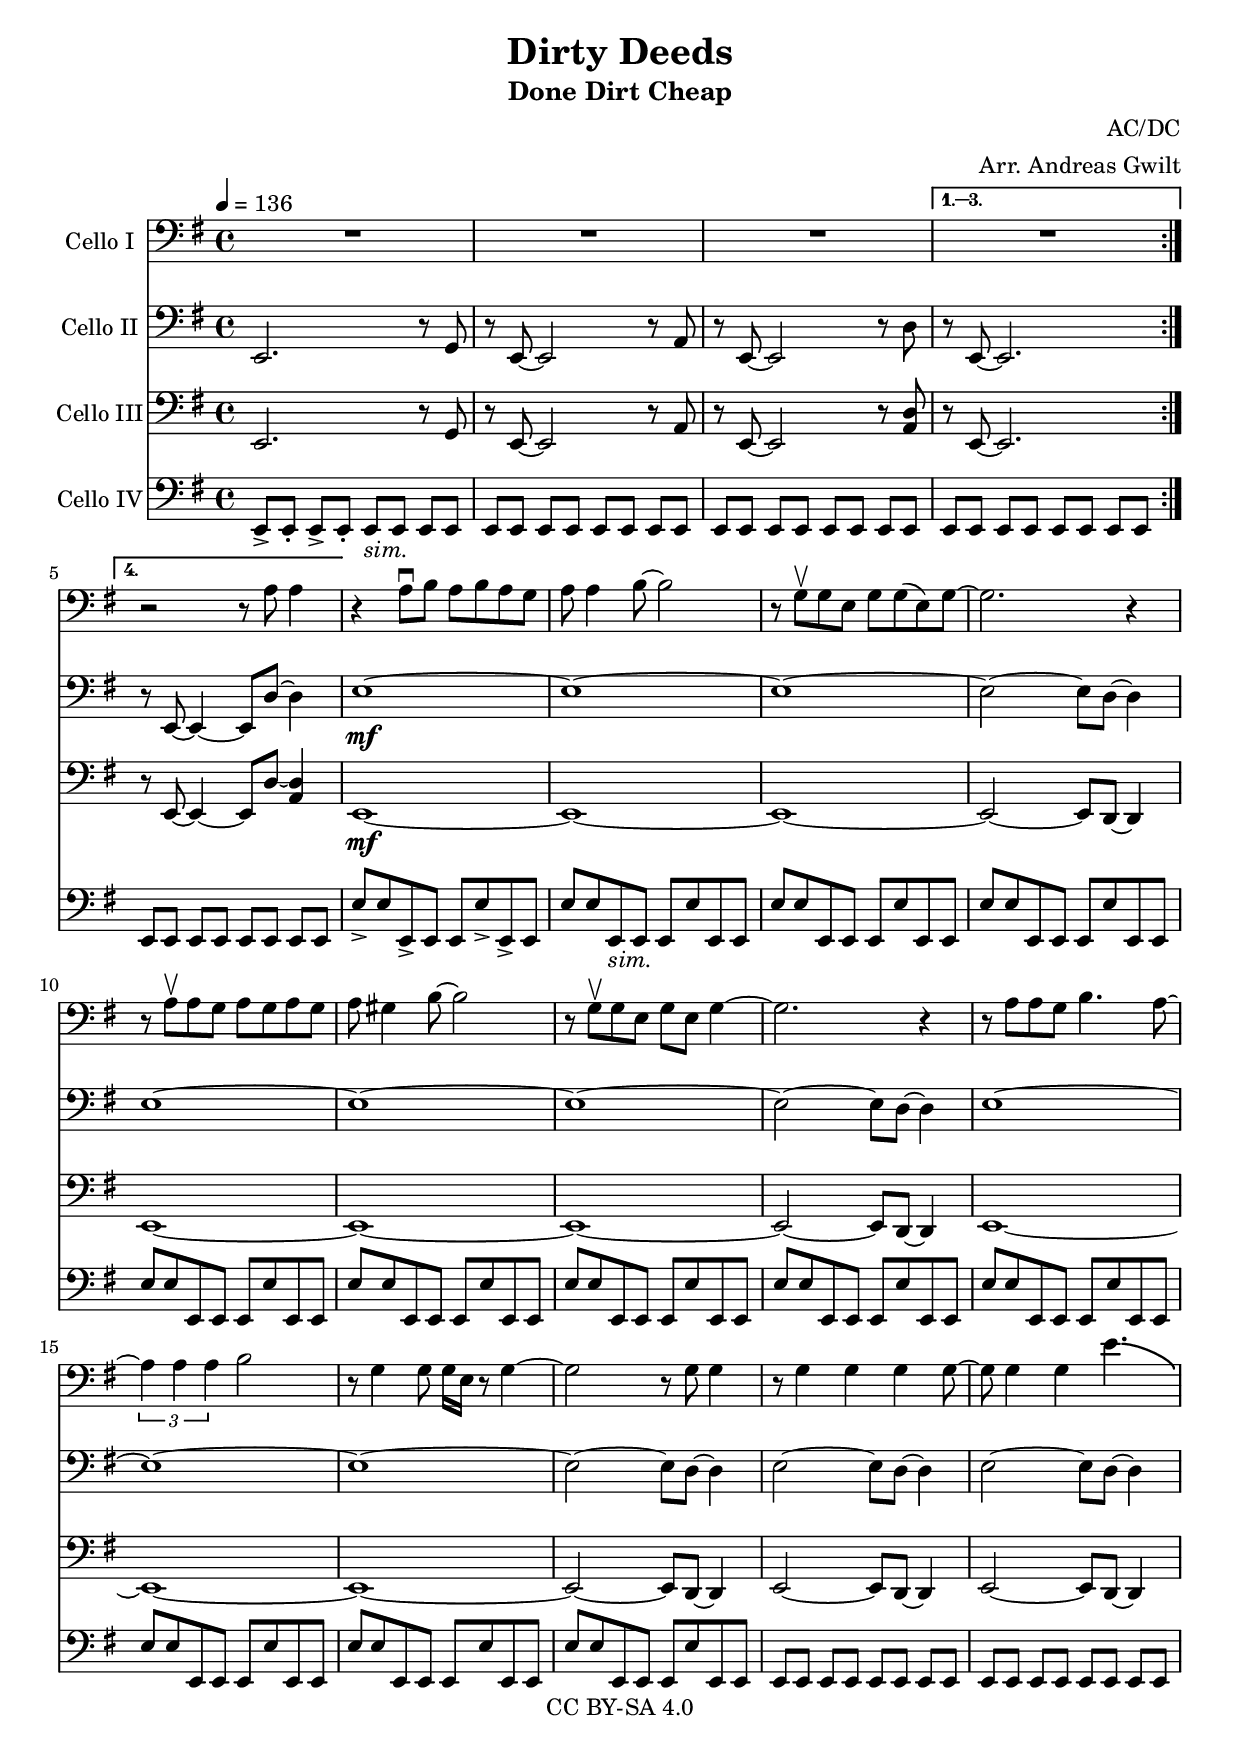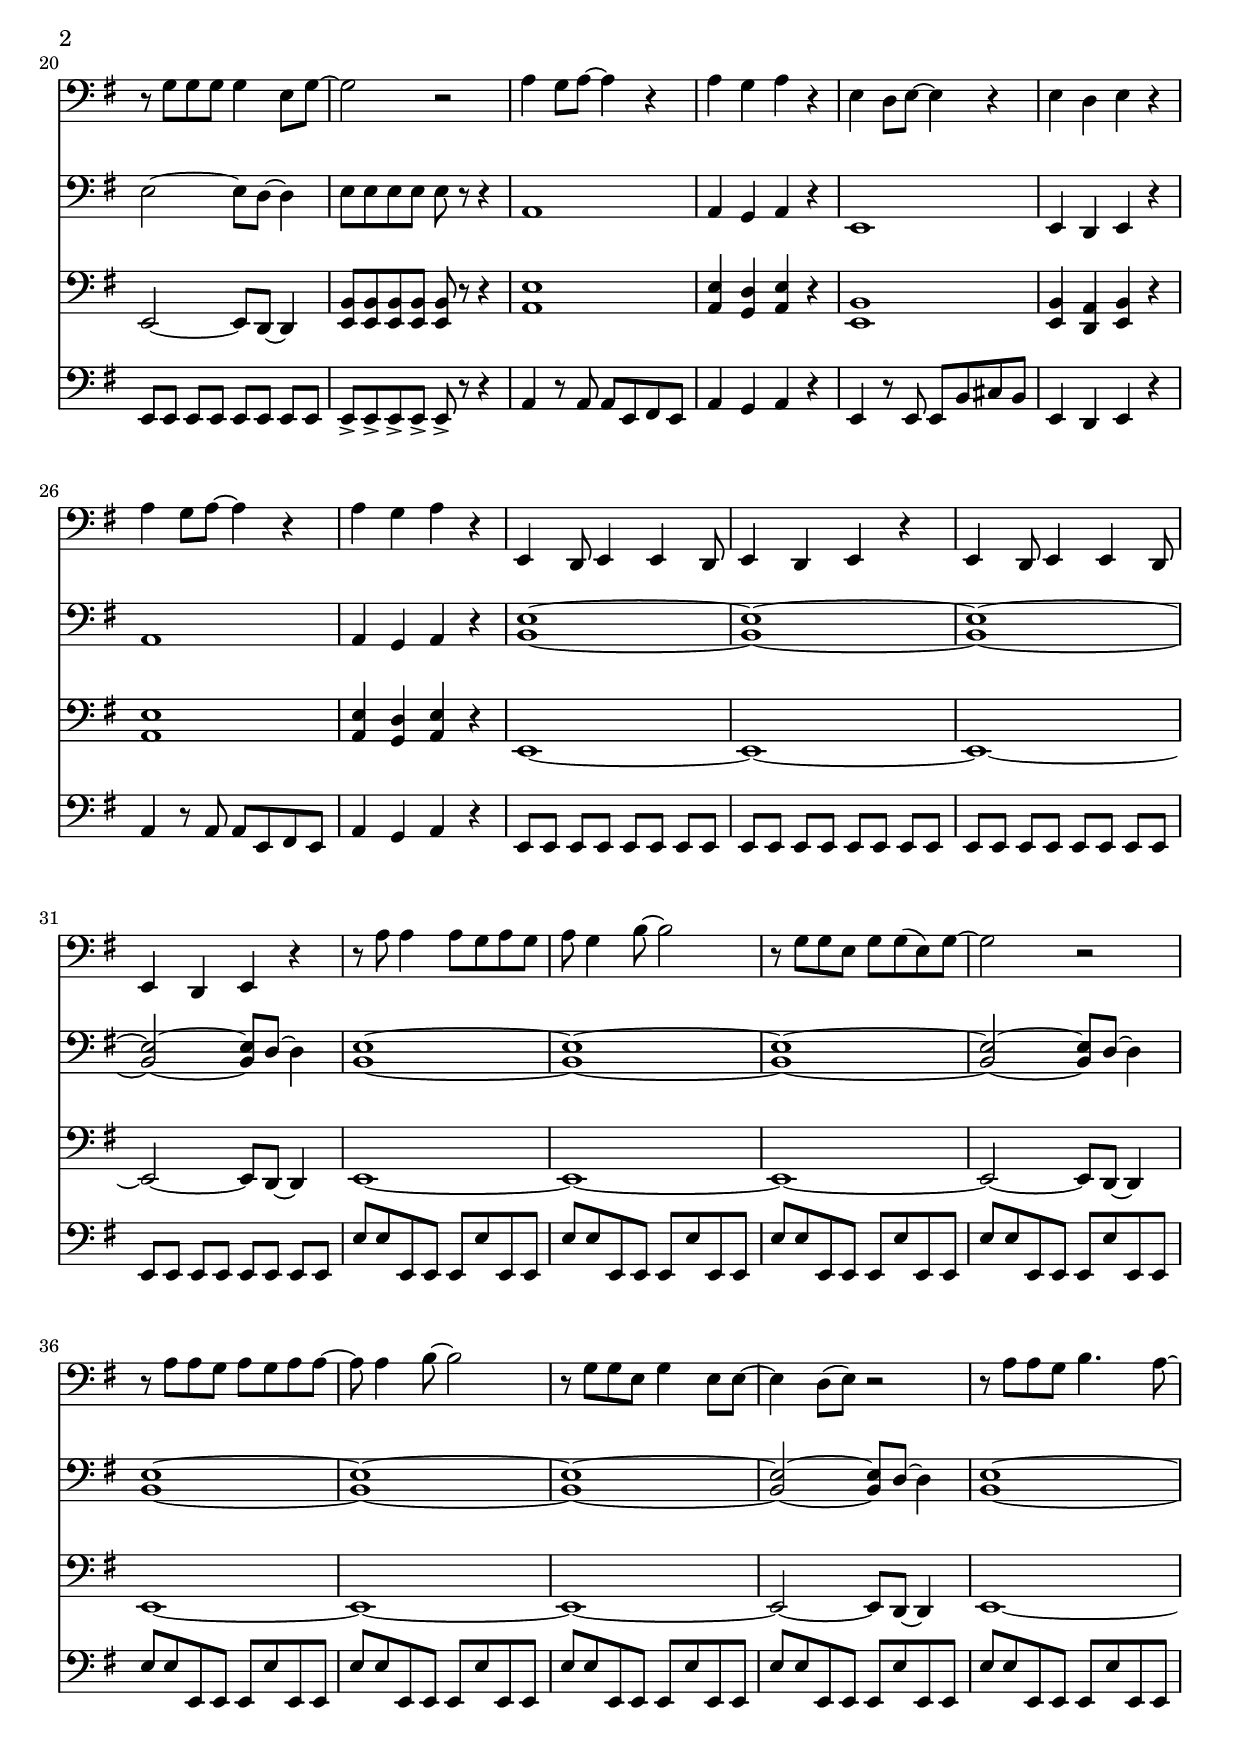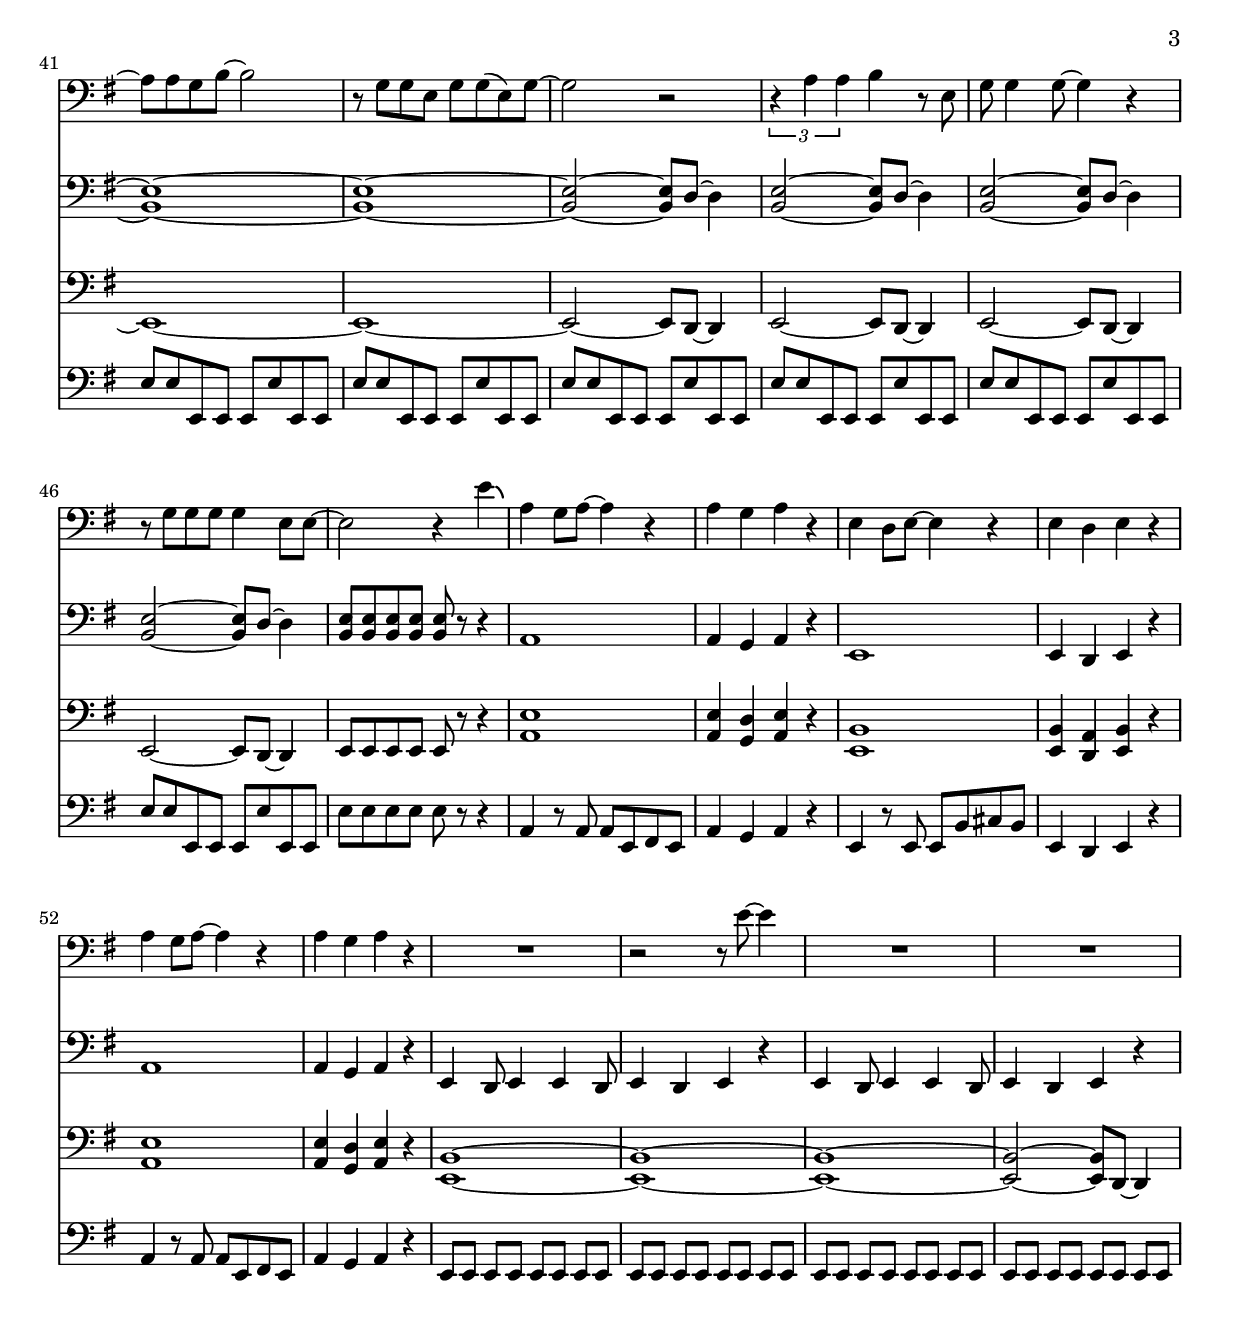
\version "2.18.2"

\header {
  title = "Dirty Deeds"
  subtitle = "Done Dirt Cheap"
  composer = "AC/DC"
  arranger = "Arr. Andreas Gwilt"
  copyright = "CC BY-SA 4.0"
}

\paper {
  #(set-paper-size "a4")
}

global = {
  \key e \minor
  \time 4/4
  \tempo 4=136
  \set Score.markFormatter = #format-mark-box-alphabet
}

bassbar = { \relative e, { e8[ e] e[ e] e[ e] e[ e] } }
bassbartwo = { \relative e { e8 e e, e e e' e, e } }
startriff = { e,2. r8 g | r8 e~ e2 r8 a | r8 e~ e2 r8 d' | r8 e,~ e2. } % TODO: chop
VcTwoVerseAccomp = { <b e>1~ | <b e>~ | <b e>1~ | <b e>2~ <b e>8 d~ d4 }
VcThreeVerseAccomp = { e1~ | e~ | e~ | e2~ e8 d~ d4 | }

scoreACelloI = \relative c {
  \global
  \repeat volta 4 { R1 | R1 | R1 | }
  \alternative { {R1} {r2 r8 a' a4} }
  % verse 1
  r4 a8\downbow b a b a g | a a4 b8~ b2 | r8 g\upbow g e g g( e) g~ | g2. r4 |
  r8 a\upbow a g a g a g | a gis4 b8~ b2 | r8 g\upbow g e g e g4~ | g2. r4 |
  r8 a a g b4. a8~ | \times 2/3 {a4 a a}  b2 | r8 g4 g8 g16 e r8 g4~ | g2 r8 g g4 |
  r8 g4 g g g8~ | g g4 g e'4.-\bendAfter #-4.75 |
  r8 g, g g g4 e8 g~ | g2 r2 |
  % refrain
  a4 g8 a~ a4 r | a4 g a r | e4 d8 e~ e4 r | e4 d e r | a4 g8 a~ a4 r | a4 g a r |
  e,4 d8 e4 e d8 | e4 d e r | e4 d8 e4 e d8 | e4 d e r |
  % verse 2
  r8 a' a4 a8 g a g | a g4 b8~ b2 | r8 g g e g g( e) g~ | g2 r2 |
  r8 a a g a g a a~ | a a4 b8~ b2 | r8 g g e g4 e8 e~ | e4 d8( e) r2 |
  r8 a a g b4. a8~ | a a g b~ b2 | r8 g g e g g( e) g~ | g2 r2 |
  \times 2/3 {r4 a a} b4 r8 e,8 | g g4 g8~ g4 r4 | r8 g g g g4 e8 e~ | e2 r4 e'\bendAfter #-2 |
  % refrain
  a,4 g8 a~ a4 r | a4 g a r | e4 d8 e~ e4 r | e4 d e r | a4 g8 a~ a4 r | a4 g a r |
  R1 | r2 r8 e'8~ e4 | R1 | R1 | % make bendy; it's more of a sort of squeak. gliss. up and down
}

scoreACelloII = \relative c {
  \global
  \repeat volta 4 { e,2. r8 g | r8 e~ e2 r8 a | r8 e~ e2 r8 d' }
  \alternative { {r8 e,~ e2.} {r8 e~ e4~ e8 d'8~ d4}}
  e1~\mf | e~ | e~ | e2~ e8 d~ d4 |
  \VcThreeVerseAccomp
  \VcThreeVerseAccomp
  e2~ e8 d~ d4 | e2~ e8 d~ d4 | e2~ e8 d~ d4 | e8 e e e e r8 r4 |
  % refrain
  a,1 | a4 g a r | e1 | e4 d e r | a1 | a4 g a r |
  \VcTwoVerseAccomp
  % verse 2
  \VcTwoVerseAccomp
  \VcTwoVerseAccomp
  \VcTwoVerseAccomp
  <e b>2~ <e b>8 d~ d4 | <e b>2~ <e b>8 d~ d4 |
  <e b>2~ <e b>8 d~ d4 | <e b>8 <e b> <e b> <e b> <e b> r8 r4 | %chop here
  % refrain
  a,1 | a4 g a r | e1 | e4 d e r | a1 | a4 g a r |
  e4 d8 e4 e d8 | e4 d e r | e4 d8 e4 e d8 | e4 d e r |
}

scoreACelloIII = \relative c {
  \global
  \repeat volta 4 { e,2. r8 g | r8 e~ e2 r8 a | r8 e~ e2 r8 <a d> }
  \alternative { {r8 e~ e2.} {r8 e~ e4~ e8 d'8~ <a d>4}}
  e1~\mf | e~ | e~ | e2~ e8 d~ d4 |
  \VcThreeVerseAccomp
  \VcThreeVerseAccomp
  e2~ e8 d~ d4 | e2~ e8 d~ d4 | e2~ e8 d~ d4 | <e b'>8 <e b'> <e b'> <e b'> <e b'> r8 r4 | %chop here
  % refrain
  <a e'>1 | <a e'>4 <g d'> <a e'> r | <e b'>1 | <e b'>4 <d a'> <e b'> r | <a e'>1 | <a e'>4 <g d'> <a e'> r |
  \VcThreeVerseAccomp
  % verse 2
  \VcThreeVerseAccomp
  \VcThreeVerseAccomp
  \VcThreeVerseAccomp
  e2~ e8 d~ d4 | e2~ e8 d~ d4 | e2~ e8 d~ d4 | e8 e e e e r8 r4 | %chop here
  % refrain
  <a e'>1 | <a e'>4 <g d'> <a e'> r | <e b'>1 | <e b'>4 <d a'> <e b'> r | <a e'>1 | <a e'>4 <g d'> <a e'> r |
  <e b'>1~ | <e b'>~ | <e b'>~ | <e b'>2~ <e b'>8 d~ d4 |
}

scoreACelloIV = \relative c {
  \global
  \repeat volta 4 { e,8->[ e-.] e->[ e-.] e_\markup {\italic "sim."}[ e] e[ e] | \bassbar | \bassbar |}
  \alternative { {\bassbar} {\bassbar} }
  e'8-> e e,-> e e e'-> e,-> e | e'8 e e,_\markup {\italic "sim."} e e e' e, e | \bassbartwo | \bassbartwo |
  \bassbartwo | \bassbartwo | \bassbartwo | \bassbartwo |
  \bassbartwo | \bassbartwo | \bassbartwo | \bassbartwo |
  \bassbar | \bassbar | \bassbar | e8-> e-> e-> e-> e-> r8 r4 | %chop instead of r4 here
  % refrain
  a4 r8 a a e fis e | a4 g a r | e4 r8 e e b' cis b | e,4 d e r | a4 r8 a a e fis e | a4 g a r |
  \bassbar | \bassbar | \bassbar | \bassbar |
  % verse 2
  \bassbartwo | \bassbartwo | \bassbartwo | \bassbartwo |
  \bassbartwo | \bassbartwo | \bassbartwo | \bassbartwo |
  \bassbartwo | \bassbartwo | \bassbartwo | \bassbartwo |
  \bassbartwo | \bassbartwo | \bassbartwo | e'8 e e e e r8 r4 |
  % refrain
  a,4 r8 a a e fis e | a4 g a r | e4 r8 e e b' cis b | e,4 d e r | a4 r8 a a e fis e | a4 g a r |
  \bassbar | \bassbar | \bassbar | \bassbar |
}

scoreACelloIPart = \new Staff \with {
  instrumentName = "Cello I"
  midiInstrument = "violin"
} { \clef bass \scoreACelloI }

scoreACelloIIPart = \new Staff \with {
  instrumentName = "Cello II"
  midiInstrument = "overdriven guitar"
} { \clef bass \scoreACelloII }

scoreACelloIIIPart = \new Staff \with {
  instrumentName = "Cello III"
  midiInstrument = "overdriven guitar"
} { \clef bass \scoreACelloIII }

scoreACelloIVPart = \new Staff \with {
  instrumentName = "Cello IV"
  midiInstrument = "electric bass (finger)"
} { \clef bass \scoreACelloIV }

\score {
  <<
    \scoreACelloIPart
    \scoreACelloIIPart
    \scoreACelloIIIPart
    \scoreACelloIVPart
  >>
  \layout { }
  \midi { }
}
